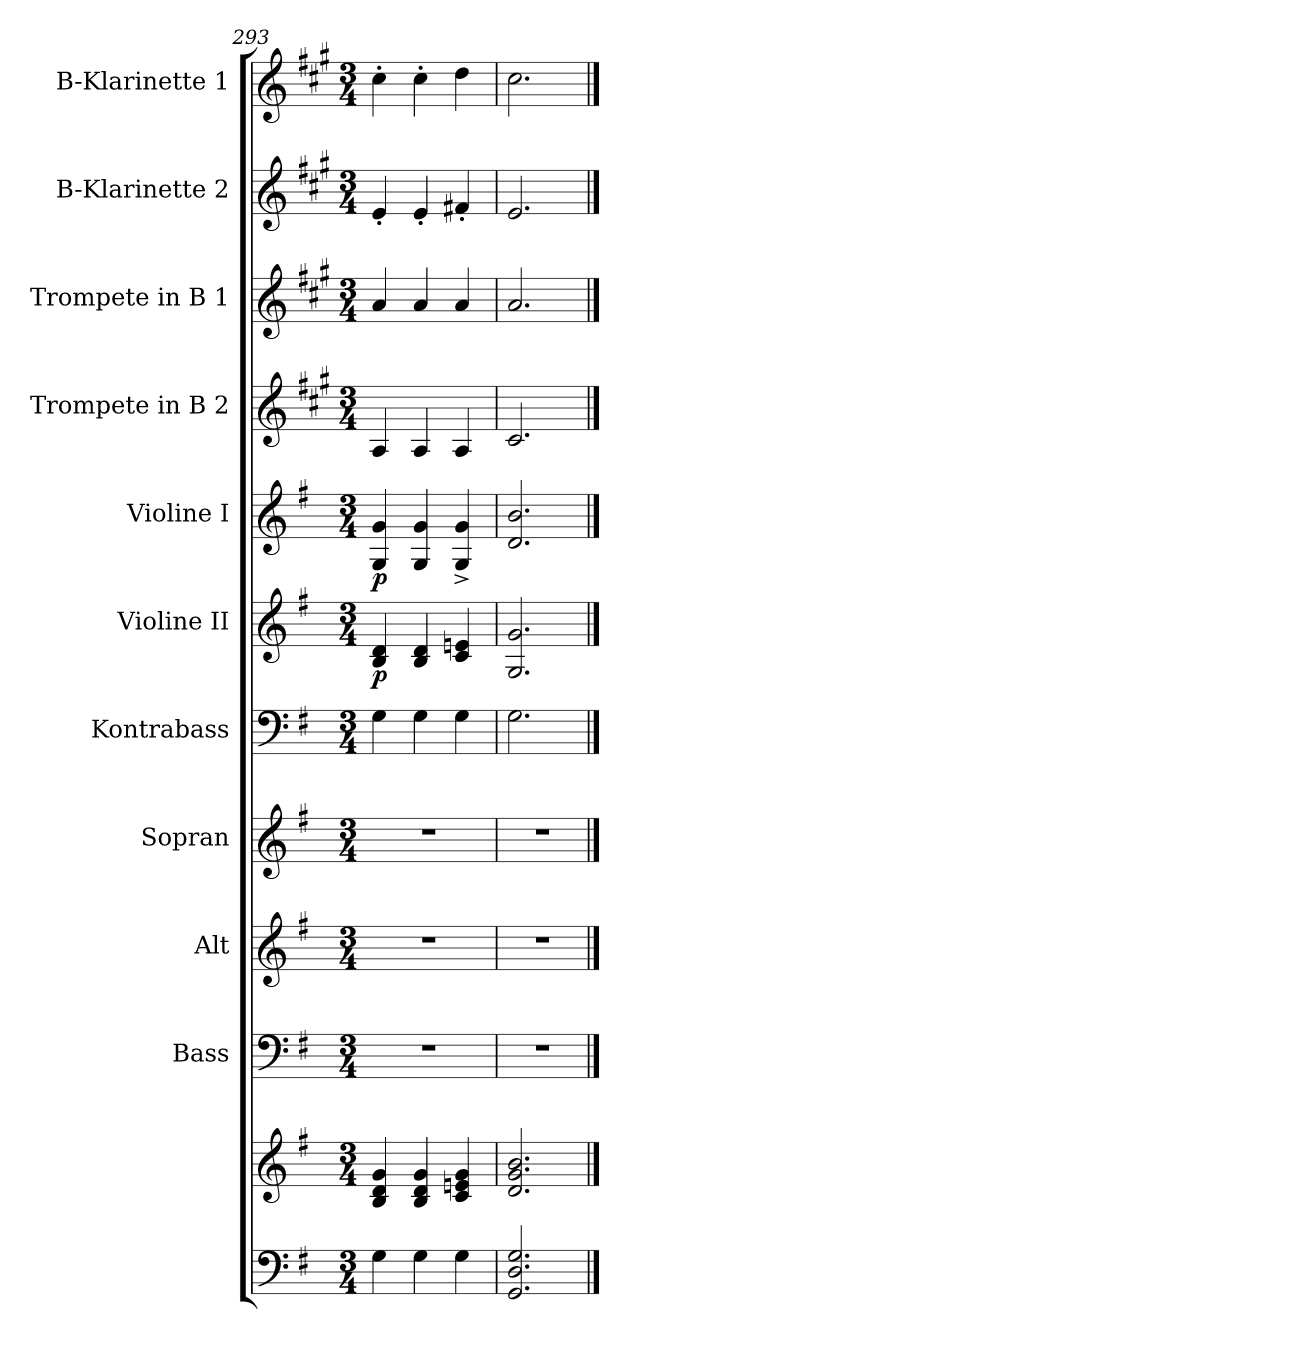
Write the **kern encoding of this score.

**kern	**kern	**kern	**kern	**kern	**kern	**kern	**dynam	**kern	**dynam	**kern	**kern	**kern	**kern
*part11	*part11	*part10	*part9	*part8	*part7	*part6	*part6	*part5	*part5	*part4	*part3	*part2	*part1
*staff12	*staff11	*staff10	*staff9	*staff8	*staff7	*staff6	*staff6	*staff5	*staff5	*staff4	*staff3	*staff2	*staff1
*	*	*I"Bass	*I"Alt	*I"Sopran	*I"Kontrabass	*I"Violine II	*	*I"Violine I	*	*I"Trompete in B 2	*I"Trompete in B 1	*I"B-Klarinette 2	*I"B-Klarinette 1
*	*	*I'B.	*I'A.	*I'S.	*I'Kb.	*I'Vl. II	*	*I'Vl. I	*	*I'Tr. 2	*I'Tr. 1	*I'B Kl. 2	*I'B Kl. 1
*clefF4	*clefG2	*clefF4	*clefG2	*clefG2	*clefF4	*clefG2	*	*clefG2	*	*clefG2	*clefG2	*clefG2	*clefG2
*	*	*	*	*	*ITrd7c12	*	*	*	*	*ITrd1c2	*ITrd1c2	*ITrd1c2	*ITrd1c2
*k[f#]	*k[f#]	*k[f#]	*k[f#]	*k[f#]	*k[f#]	*k[f#]	*	*k[f#]	*	*k[f#]	*k[f#]	*k[f#]	*k[f#]
*G:	*G:	*G:	*G:	*G:	*G:	*G:	*	*G:	*	*G:	*G:	*G:	*G:
*M3/4	*M3/4	*M3/4	*M3/4	*M3/4	*M3/4	*M3/4	*	*M3/4	*	*M3/4	*M3/4	*M3/4	*M3/4
=293	=293	=293	=293	=293	=293	=293	=293	=293	=293	=293	=293	=293	=293
!	!	!	!	!	!	!	!LO:DY:b	!	!LO:DY:b	!	!	!	!
4G\	4B/ 4d/ 4g/	2.r	2.r	2.r	4GG\	4B/ 4d/	p	4G/ 4g/	p	4G/	4g/	4d'</	4b'>\
4G\	4B/ 4d/ 4g/	.	.	.	4GG\	4B/ 4d/	.	4G/ 4g/	.	4G/	4g/	4d'</	4b'>\
4G\	4c/ 4en/ 4g/	.	.	.	4GG\	4c/ 4en/	.	4G/^< 4g/^<	.	4G/	4g/	4en'</	4cc\
=294	=294	=294	=294	=294	=294	=294	=294	=294	=294	=294	=294	=294	=294
2.GG/ 2.D/ 2.G/	2.d/ 2.g/ 2.b/	2.r	2.r	2.r	2.GG\	2.G/ 2.g/	.	2.d/ 2.b/	.	2.B/	2.g/	2.d/	2.b\
==	==	==	==	==	==	==	==	==	==	==	==	==	==
*-	*-	*-	*-	*-	*-	*-	*-	*-	*-	*-	*-	*-	*-
